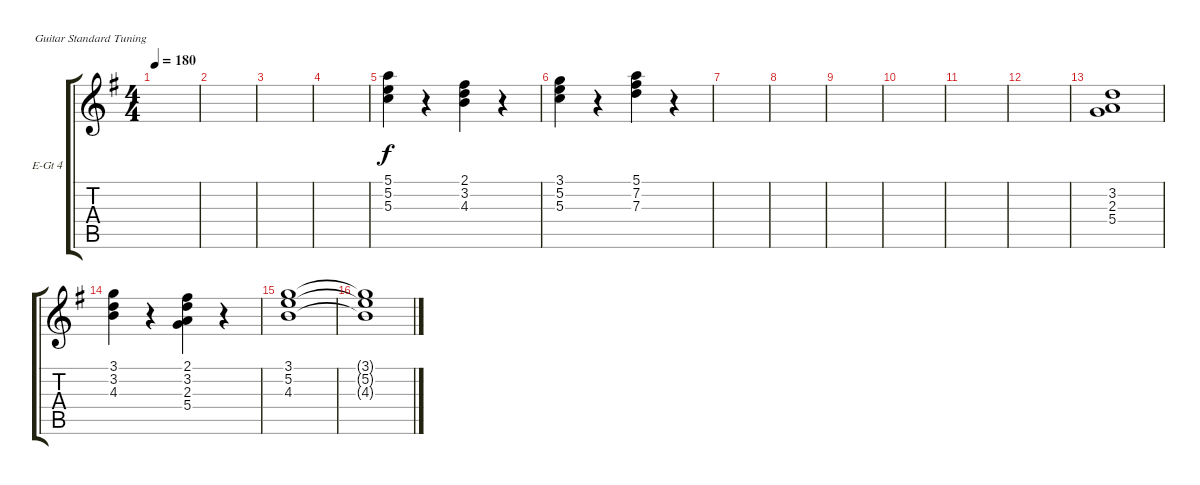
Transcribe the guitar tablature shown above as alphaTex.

\defaultSystemsLayout 4
\bracketExtendMode groupsimilarinstruments
\firstSystemTrackNameOrientation horizontal
\otherSystemsTrackNameOrientation horizontal
\track ("Electric Guitar 4" "E-Gt 4") {instrument electricguitarclean}
\staff {score tabs}
\tuning (E4 B3 G3 D3 A2 E2)
\ts (4 4)
\tempo 180
\clef g2
\ks g
|
|
|
|
(5.1 5.2 5.3).4 r.4 (4.3 3.2 2.1).4 r.4 |
(3.1 5.2 5.3).4 r.4 (7.3 7.2 5.1).4 r.4 |
|
|
|
|
|
|
(3.2 2.3 5.4).1 |
(4.3 3.2 3.1).4 r.4 (2.1 3.2 2.3 5.4).4 r.4 |
(4.3 5.2 3.1).1 |
(4.3{t} 5.2{t} 3.1{t}).1
